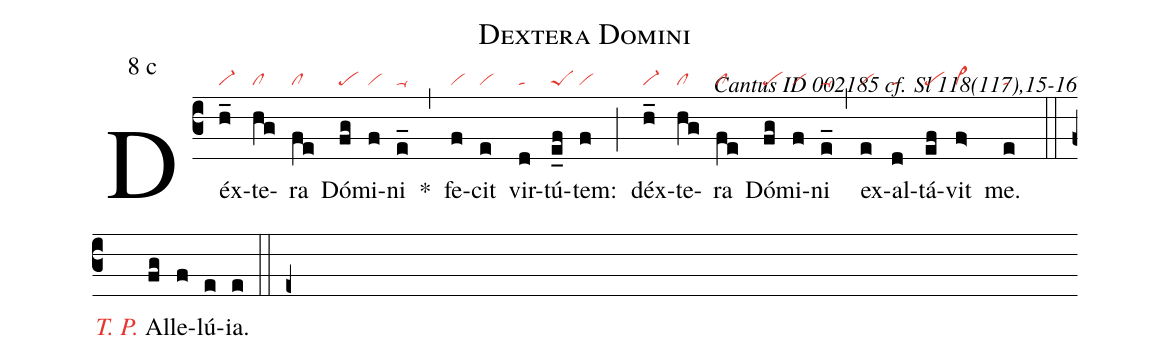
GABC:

name: Dextera Domini;
mode: 8;
mode-differentia: c;
commentary: Cantus ID 002185 cf. Sl 118(117),15-16;
nabc-lines: 1;
%%
(c3)

Déx(h_|vi-)te(hg|cl)ra(fe|cl) Dó(fg|pe)mi(f|vi)ni(e_|ta-) *(,) fe(f|vi)cit(e|vi) vir(d|ta)tú(e_f|peS)tem:(f|vi) (;) déx(h_|vi-)te(hg|cl)ra(fe|cl) Dó(fg|pe)mi(f|vi)ni(e_|ta-) (,) ex(e|vi)al(d|ta)tá(ef|pe)vit(f>|vi>) me.(e|ta)

(::)

<nlba><c><i>T. P.</i></c> Al</nlba>(fg)le(f)lú(e)ia.(e)

(::)

(e+)
